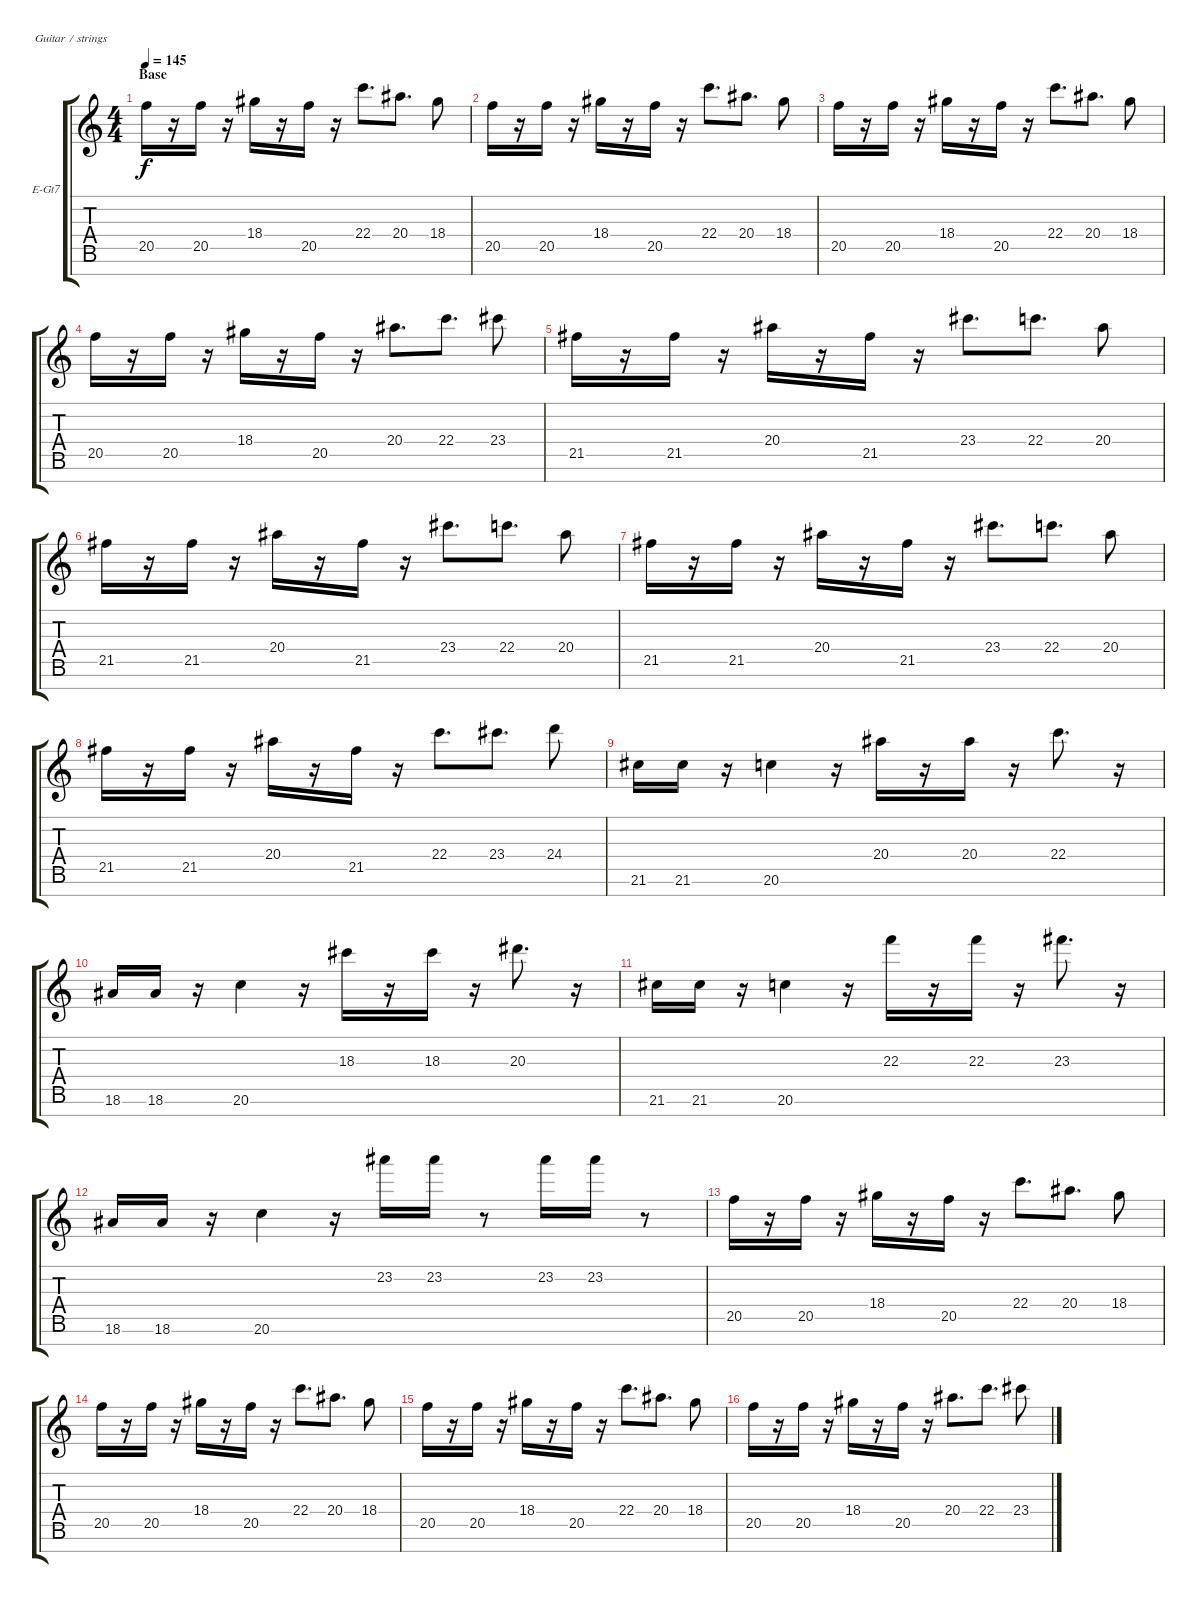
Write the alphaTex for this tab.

\defaultSystemsLayout 4
\bracketExtendMode groupsimilarinstruments
\firstSystemTrackNameOrientation horizontal
\otherSystemsTrackNameOrientation horizontal
\track ("Electric Guitar" "E-Gt7") {instrument overdrivenguitar}
\staff {score tabs}
\tuning (E4 B3 G3 D3 A2 E2 B1)
\ts (4 4)
\section ("" "Base")
\tempo 145
\clef g2
\ks c
20.5.16{dy f} r.16 20.5.16 r.16 18.4.16 r.16 20.5.16 r.16 22.4.8{d} 20.4.8{d} 18.4.8 |
20.5.16 r.16 20.5.16 r.16 18.4.16 r.16 20.5.16 r.16 22.4.8{d} 20.4.8{d} 18.4.8 |
20.5.16 r.16 20.5.16 r.16 18.4.16 r.16 20.5.16 r.16 22.4.8{d} 20.4.8{d} 18.4.8 |
20.5.16 r.16 20.5.16 r.16 18.4.16 r.16 20.5.16 r.16 20.4.8{d} 22.4.8{d} 23.4.8 |
21.5.16 r.16 21.5.16 r.16 20.4.16 r.16 21.5.16 r.16 23.4.8{d} 22.4.8{d} 20.4.8 |
21.5.16 r.16 21.5.16 r.16 20.4.16 r.16 21.5.16 r.16 23.4.8{d} 22.4.8{d} 20.4.8 |
21.5.16 r.16 21.5.16 r.16 20.4.16 r.16 21.5.16 r.16 23.4.8{d} 22.4.8{d} 20.4.8 |
21.5.16 r.16 21.5.16 r.16 20.4.16 r.16 21.5.16 r.16 22.4.8{d} 23.4.8{d} 24.4.8 |
21.6.16 21.6.16 r.16 20.6.4 r.16 20.4.16 r.16 20.4.16 r.16 22.4.8{d} r.16 |
18.6.16 18.6.16 r.16 20.6.4 r.16 18.3.16 r.16 18.3.16 r.16 20.3.8{d} r.16 |
21.6.16 21.6.16 r.16 20.6.4 r.16 22.3.16 r.16 22.3.16 r.16 23.3.8{d} r.16 |
18.6.16 18.6.16 r.16 20.6.4 r.16 23.2.16 23.2.16 r.8 23.2.16 23.2.16 r.8 |
20.5.16 r.16 20.5.16 r.16 18.4.16 r.16 20.5.16 r.16 22.4.8{d} 20.4.8{d} 18.4.8 |
20.5.16 r.16 20.5.16 r.16 18.4.16 r.16 20.5.16 r.16 22.4.8{d} 20.4.8{d} 18.4.8 |
20.5.16 r.16 20.5.16 r.16 18.4.16 r.16 20.5.16 r.16 22.4.8{d} 20.4.8{d} 18.4.8 |
20.5.16 r.16 20.5.16 r.16 18.4.16 r.16 20.5.16 r.16 20.4.8{d} 22.4.8{d} 23.4.8
